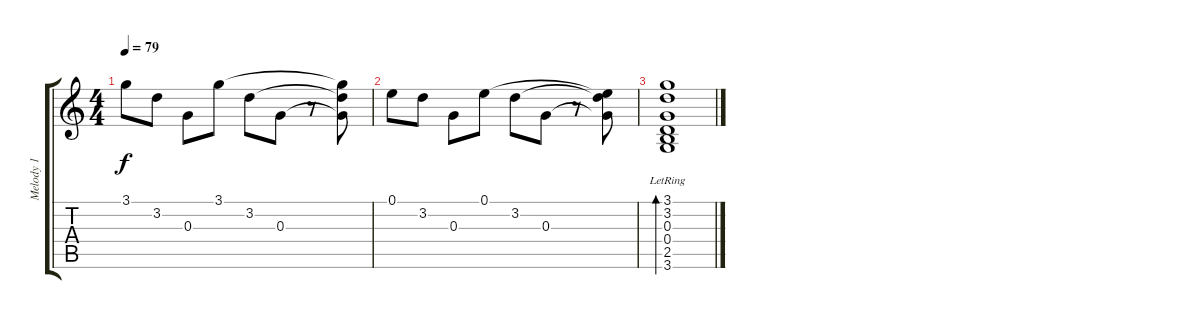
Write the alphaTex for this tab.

\track ("Melody 1" "Melody 1") {instrument acousticguitarsteel}
\staff {score tabs}
\tuning (E4 B3 G3 D3 A2 E2) {hide}
\ts (4 4)
\tempo 79
\clef g2
\ks c
3.1.8{dy f} 3.2.8 0.3.8 3.1.8 3.2.8 0.3.8 r.8 (3.1{t} 3.2{t} 0.3{t}).8 |
0.1.8 3.2.8 0.3.8 0.1.8 3.2.8 0.3.8 r.8 (0.1{t} 3.2{t} 0.3{t}).8 |
(3.1{lr} 3.2{lr} 0.3{lr} 0.4{lr} 2.5{lr} 3.6{lr}).1{bd 240}
